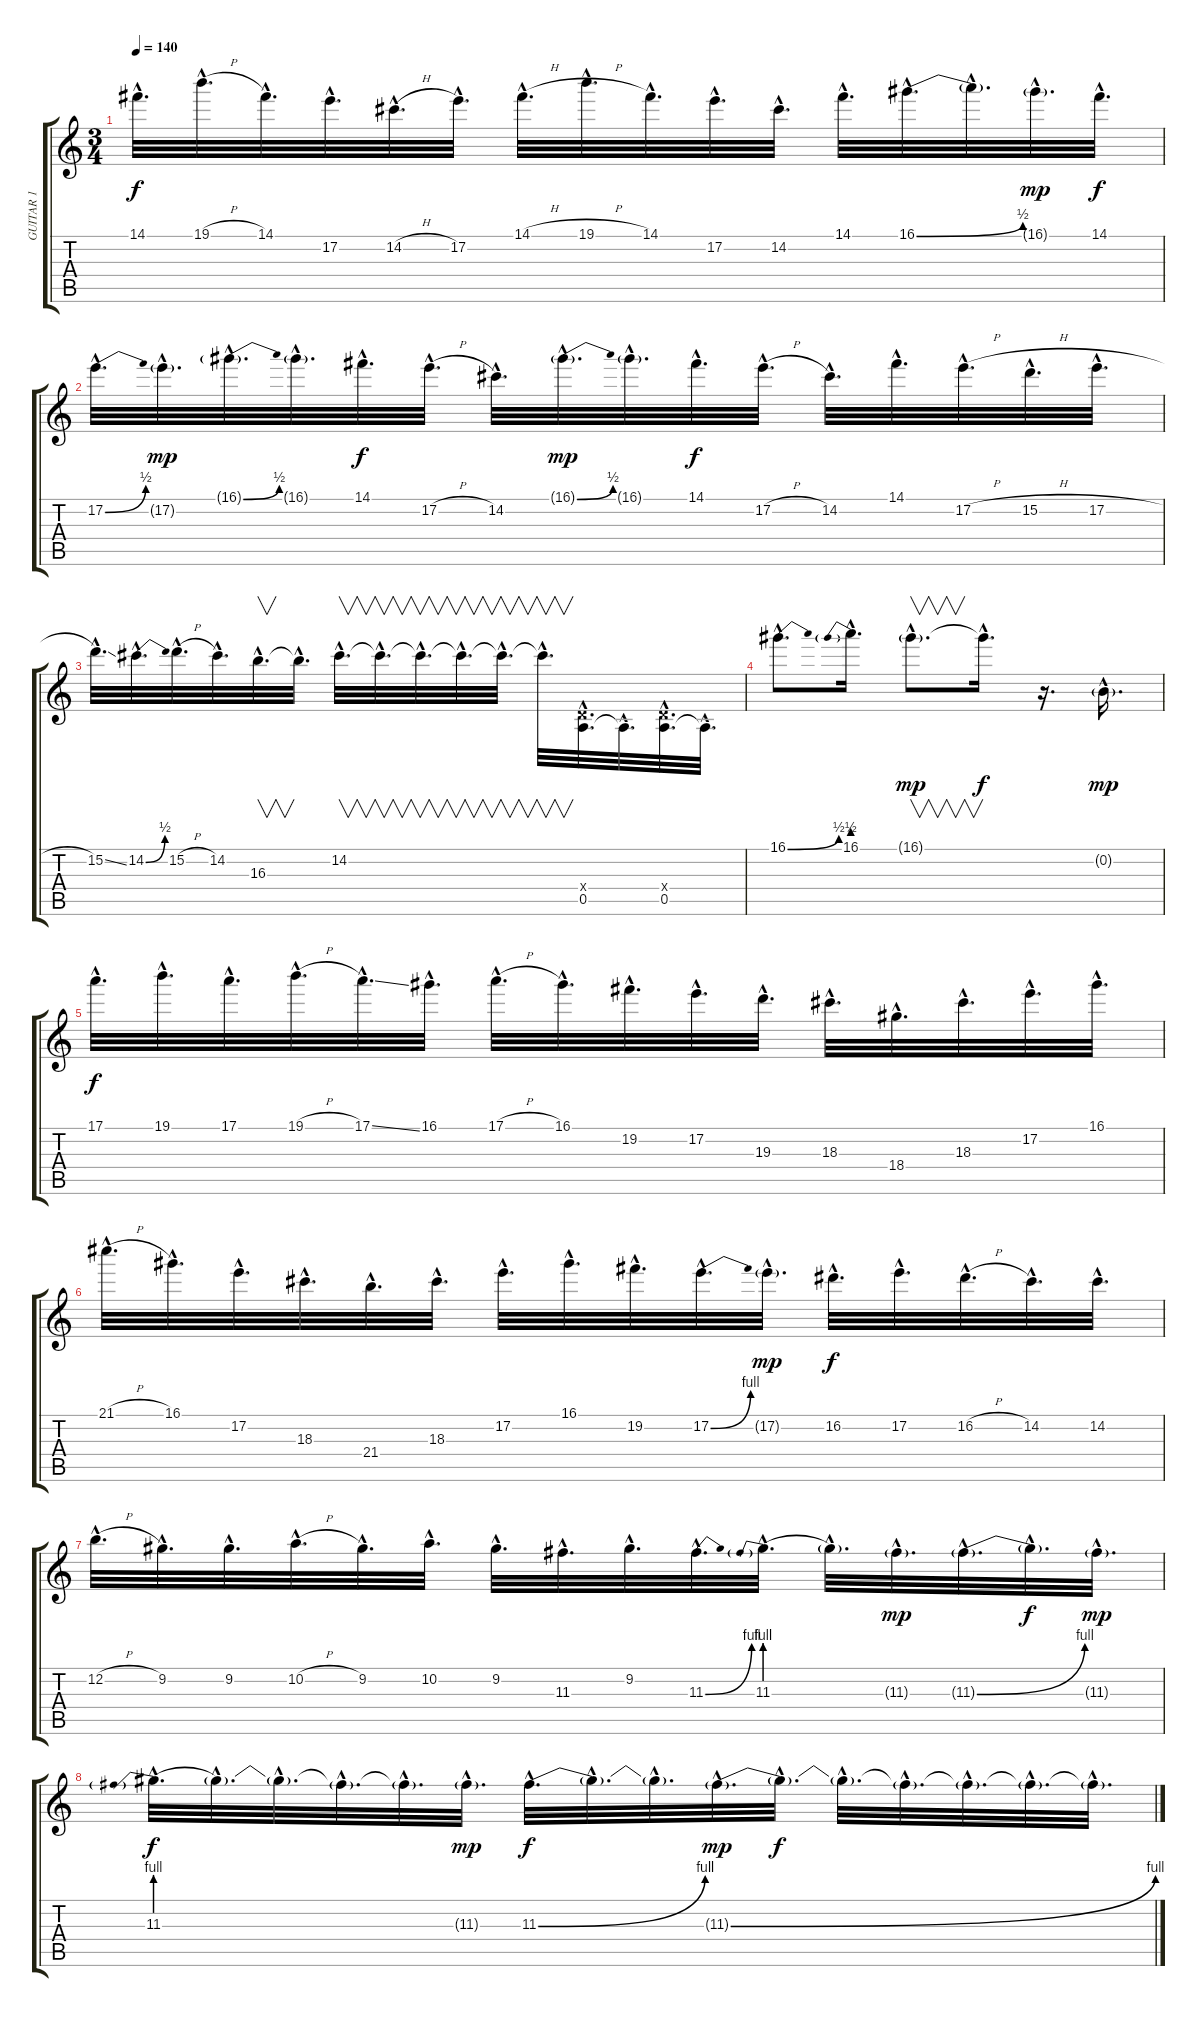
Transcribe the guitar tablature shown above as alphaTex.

\track ("GUITAR 1" "GUITAR 1") {instrument distortionguitar}
\staff {score tabs}
\tuning (E4 B3 G3 D3 A2 E2) {hide}
\ts (3 4)
\tempo 140
\clef g2
\ks c
14.1{hac}.32{d dy f} 19.1{h hac}.32{d} 14.1{hac}.32{d} 17.2{hac}.32{d} 14.2{h hac}.32{d} 17.2{hac}.32{d} 14.1{h hac}.32{d} 19.1{h hac}.32{d} 14.1{hac}.32{d} 17.2{hac}.32{d} 14.2{hac}.32{d} 14.1{hac}.32{d} 16.1{be (bend 0 0 60 2) hac}.32{d} 16.1{hac t}.32{d} 16.1{g hac}.32{d dy mp} 14.1{hac}.32{d dy f} |
17.2{be (bend 0 0 60 2) hac}.32{d} 17.2{g hac}.32{d dy mp} 16.1{be (bend 0 0 60 2) g hac}.32{d} 16.1{g hac}.32{d} 14.1{hac}.32{d dy f} 17.2{h hac}.32{d} 14.2{hac}.32{d} 16.1{be (bend 0 0 60 2) g hac}.32{d dy mp} 16.1{g hac}.32{d} 14.1{hac}.32{d dy f} 17.2{h hac}.32{d} 14.2{hac}.32{d} 14.1{hac}.32{d} 17.2{h hac}.32{d} 15.2{h hac}.32{d} 17.2{h hac}.32{d} |
15.2{ss hac}.32{d} 14.2{be (bend 0 0 60 2) hac}.32{d} 15.2{h hac}.32{d} 14.2{hac}.32{d} 16.3{hac}.32{v d} 16.3{hac t}.32{d} 14.2{hac}.32{v d} 14.2{hac t}.32{v d} 14.2{hac t}.32{v d} 14.2{hac t}.32{v d} 14.2{hac t}.32{v d} 14.2{hac t}.32{v d} (0.4{hac x} 0.5{hac}).32{d} 0.5{hac t}.32{d} (0.4{hac x} 0.5{hac}).32{d} 0.5{hac t}.32{d} |
16.1{be (bend 0 0 60 2) hac}.8{d} 16.1{be (prebend 0 2 60 2) hac}.16{d} 16.1{g hac}.8{v d dy mp} 16.1{hac t}.16{d dy f} r.16{d} 0.2{g hac}.16{d dy mp} |
17.1{hac}.32{d dy f} 19.1{hac}.32{d} 17.1{hac}.32{d} 19.1{h hac}.32{d} 17.1{ss hac}.32{d} 16.1{hac}.32{d} 17.1{h hac}.32{d} 16.1{hac}.32{d} 19.2{hac}.32{d} 17.2{hac}.32{d} 19.3{hac}.32{d} 18.3{hac}.32{d} 18.4{hac}.32{d} 18.3{hac}.32{d} 17.2{hac}.32{d} 16.1{hac}.32{d} |
21.1{h hac}.32{d} 16.1{hac}.32{d} 17.2{hac}.32{d} 18.3{hac}.32{d} 21.4{hac}.32{d} 18.3{hac}.32{d} 17.2{hac}.32{d} 16.1{hac}.32{d} 19.2{hac}.32{d} 17.2{be (bend 0 0 60 4) hac}.32{d} 17.2{g hac}.32{d dy mp} 16.2{hac}.32{d dy f} 17.2{hac}.32{d} 16.2{h hac}.32{d} 14.2{hac}.32{d} 14.2{hac}.32{d} |
12.2{h hac}.32{d} 9.2{hac}.32{d} 9.2{hac}.32{d} 10.2{h hac}.32{d} 9.2{hac}.32{d} 10.2{hac}.32{d} 9.2{hac}.32{d} 11.3{hac}.32{d} 9.2{hac}.32{d} 11.3{be (bend 0 0 60 4) hac}.32{d} 11.3{be (prebend 0 4 60 4) hac}.32{d} 11.3{hac t}.32{d} 11.3{g hac}.32{d dy mp} 11.3{be (bend 0 0 60 4) g hac}.32{d} 11.3{hac t}.32{d dy f} 11.3{g hac}.32{d dy mp} |
11.3{be (prebend 0 4 60 4) hac}.32{d dy f} 11.3{hac t}.32{d} 11.3{hac t}.32{d} 11.3{hac t}.32{d} 11.3{hac t}.32{d} 11.3{g hac}.32{d dy mp} 11.3{be (bend 0 0 60 4) hac}.32{d dy f} 11.3{hac t}.32{d} 11.3{hac t}.32{d} 11.3{be (bend 0 0 60 4) g hac}.32{d dy mp} 11.3{hac t}.32{d dy f} 11.3{hac t}.32{d} 11.3{hac t}.32{d} 11.3{hac t}.32{d} 11.3{hac t}.32{d} 11.3{hac t}.32{d}
